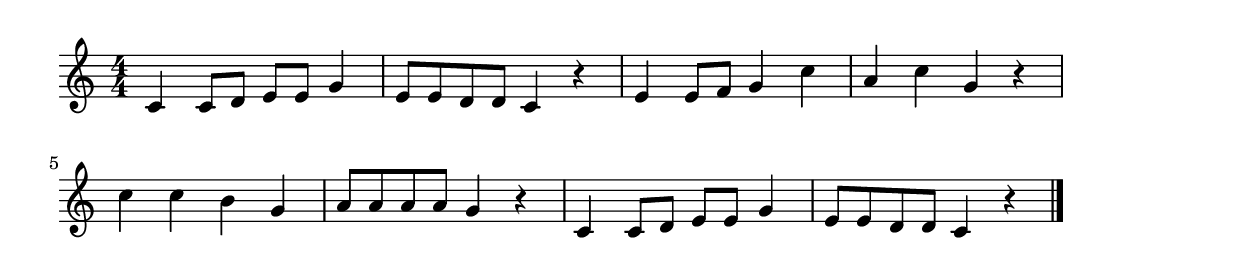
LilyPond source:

\version "2.18.2"

% 大きな栗の木の下で(おおきなくりのきのしたで)

\score {

\layout {
line-width = #170
indent = 0\mm
}

\relative c' {
\key c \major
\time 4/4
\numericTimeSignature

c4 c8 d e e g4 |
e8 e d d c4 r |
e4 e8 f g4 c |
a4 c g r |
\break
c c b g |
a8 a a a g4 r |
c,4 c8 d e e g4 |
e8 e d d c4 r |

\bar "|."
}

\midi {}

}